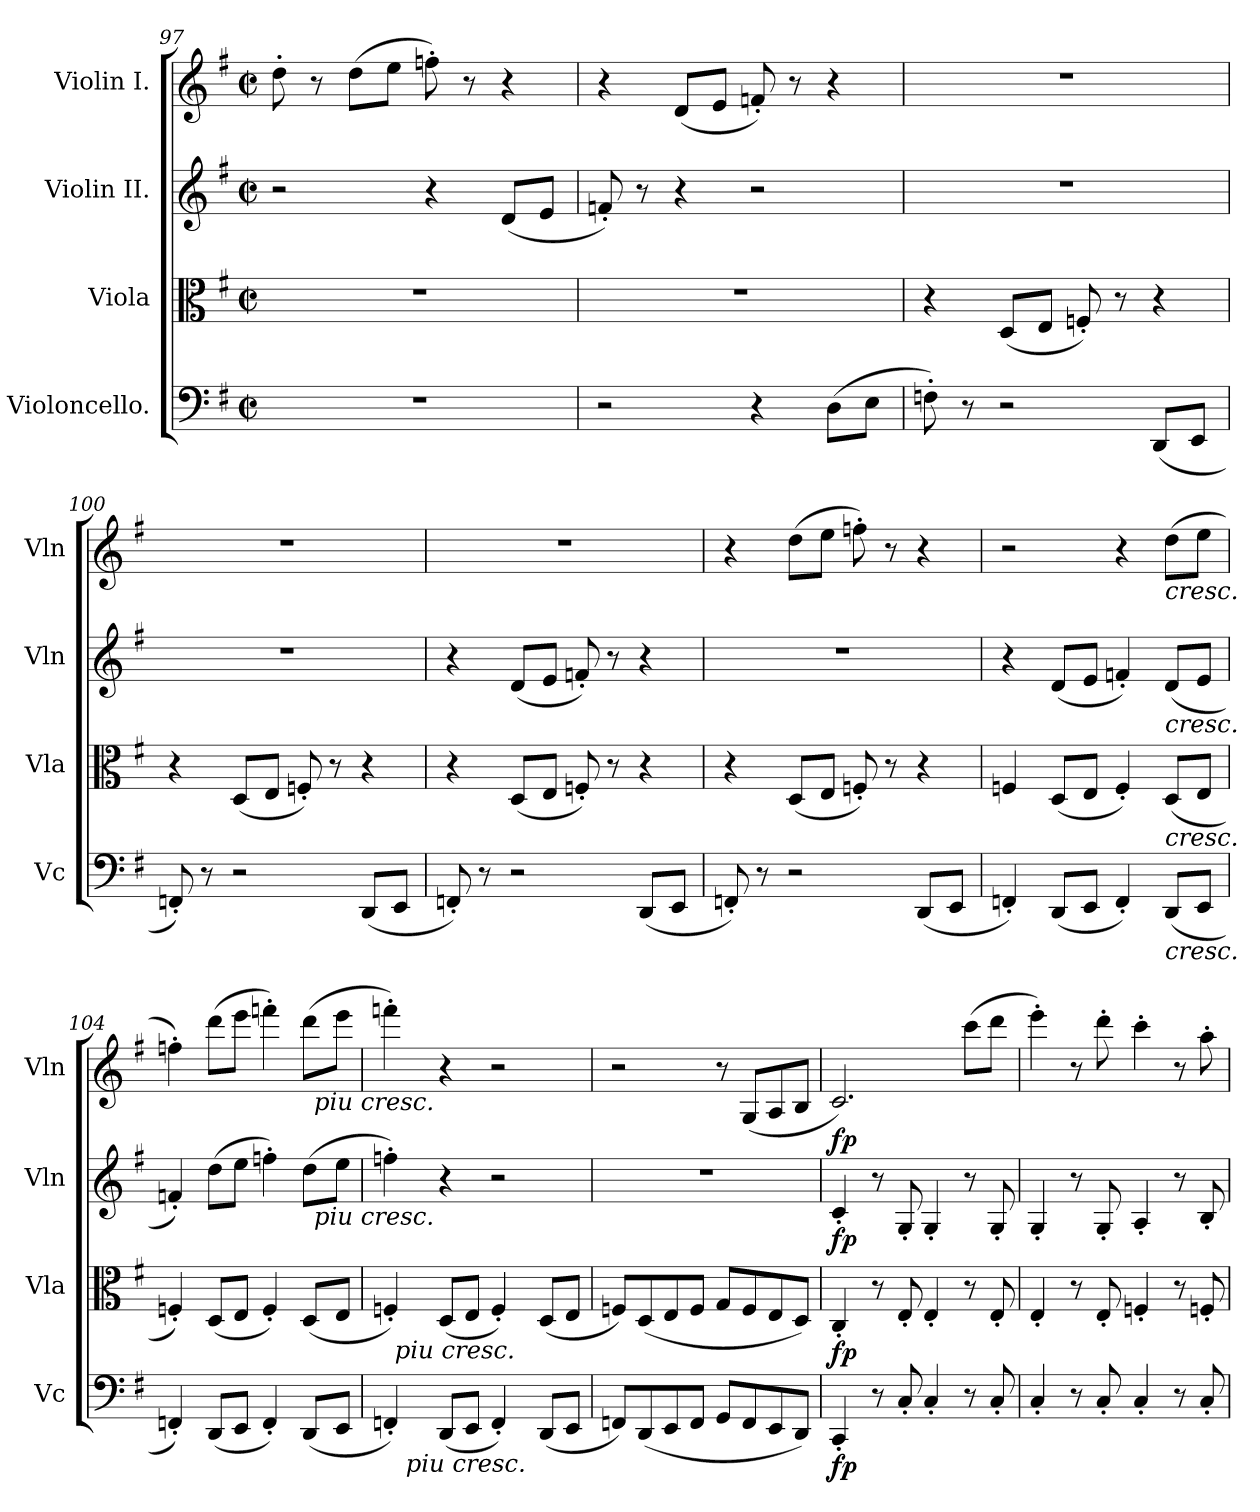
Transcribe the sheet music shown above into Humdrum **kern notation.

**kern	**dynam	**kern	**dynam	**kern	**dynam	**kern	**dynam
*part4	*part4	*part3	*part3	*part2	*part2	*part1	*part1
*staff4	*staff4	*staff3	*staff3	*staff2	*staff2	*staff1	*staff1
*I"Violoncello.	*	*I"Viola	*	*I"Violin II.	*	*I"Violin I.	*
*I'Vc	*	*I'Vla	*	*I'Vln	*	*I'Vln	*
*clefF4	*	*clefC3	*	*clefG2	*	*clefG2	*
*k[f#]	*	*k[f#]	*	*k[f#]	*	*k[f#]	*
*e:	*	*e:	*	*e:	*	*e:	*
*M2/2	*	*M2/2	*	*M2/2	*	*M2/2	*
*met(c|)	*	*met(c|)	*	*met(c|)	*	*met(c|)	*
=97	=97	=97	=97	=97	=97	=97	=97
1r	.	1r	.	2r	.	8dd'>\	.
.	.	.	.	.	.	8r	.
.	.	.	.	.	.	(8dd\L	.
.	.	.	.	.	.	8ee\J	.
.	.	.	.	4r	.	8ffn'>\)	.
.	.	.	.	.	.	8r	.
.	.	.	.	(8d/L	.	4r	.
.	.	.	.	8e/J	.	.	.
=98	=98	=98	=98	=98	=98	=98	=98
2r	.	1r	.	8fn'</)	.	4r	.
.	.	.	.	8r	.	.	.
.	.	.	.	4r	.	(8d/L	.
.	.	.	.	.	.	8e/J	.
4r	.	.	.	2r	.	8fn'</)	.
.	.	.	.	.	.	8r	.
(8D\L	.	.	.	.	.	4r	.
8E\J	.	.	.	.	.	.	.
!!LO:LB:g=z
=99	=99	=99	=99	=99	=99	=99	=99
8Fn'>\)	.	4r	.	1r	.	1r	.
8r	.	.	.	.	.	.	.
2r	.	(8D/L	.	.	.	.	.
.	.	8E/J	.	.	.	.	.
.	.	8Fn'</)	.	.	.	.	.
.	.	8r	.	.	.	.	.
(8DD/L	.	4r	.	.	.	.	.
8EE/J	.	.	.	.	.	.	.
=100	=100	=100	=100	=100	=100	=100	=100
8FFn'</)	.	4r	.	1r	.	1r	.
8r	.	.	.	.	.	.	.
2r	.	(8D/L	.	.	.	.	.
.	.	8E/J	.	.	.	.	.
.	.	8Fn'</)	.	.	.	.	.
.	.	8r	.	.	.	.	.
(8DD/L	.	4r	.	.	.	.	.
8EE/J	.	.	.	.	.	.	.
=101	=101	=101	=101	=101	=101	=101	=101
8FFn'</)	.	4r	.	4r	.	1r	.
8r	.	.	.	.	.	.	.
2r	.	(8D/L	.	(8d/L	.	.	.
.	.	8E/J	.	8e/J	.	.	.
.	.	8Fn'</)	.	8fn'</)	.	.	.
.	.	8r	.	8r	.	.	.
(8DD/L	.	4r	.	4r	.	.	.
8EE/J	.	.	.	.	.	.	.
=102	=102	=102	=102	=102	=102	=102	=102
8FFn'</)	.	4r	.	1r	.	4r	.
8r	.	.	.	.	.	.	.
2r	.	(8D/L	.	.	.	(8dd\L	.
.	.	8E/J	.	.	.	8ee\J	.
.	.	8Fn'</)	.	.	.	8ffn'>\)	.
.	.	8r	.	.	.	8r	.
(8DD/L	.	4r	.	.	.	4r	.
8EE/J	.	.	.	.	.	.	.
=103	=103	=103	=103	=103	=103	=103	=103
4FFn'</)	.	4Fn/	.	4r	.	2r	.
(8DD/L	.	(8D/L	.	(8d/L	.	.	.
8EE/J	.	8E/J	.	8e/J	.	.	.
4FF'</)	.	4F'</)	.	4fn'</)	.	4r	.
!	!	!	!	!	!	!LO:TX:b:i:t=cresc.	!
!	!	!	!	!LO:TX:b:i:t=cresc.	!	!	!
!	!	!LO:TX:b:i:t=cresc.	!	!	!	!	!
!LO:TX:b:i:t=cresc.	!	!	!	!	!	!	!
(8DD/L	.	(8D/L	.	(8d/L	.	(8dd\L	.
8EE/J	.	8E/J	.	8e/J	.	8ee\J	.
=104	=104	=104	=104	=104	=104	=104	=104
*	*	*	*	*^	*	*^	*
4FFn'</)	.	4Fn'</)	.	4fn'</)	2ryy	.	4ffn'>\)	2ryy	.
(8DD/L	.	(8D/L	.	(8dd\L	.	.	(8ddd\L	.	.
8EE/J	.	8E/J	.	8ee\J	.	.	8eee\J	.	.
4FF'</)	.	4F'</)	.	4ffn'>\)	4ryy	.	4fffn'>\)	4ryy	.
(8DD/L	.	(8D/L	.	(8dd\L	32ryy	.	(8ddd\L	32ryy	.
!	!	!	!	!	!	!	!	!LO:TX:b:i:t=piu cresc.	!
!	!	!	!	!	!LO:TX:b:i:t=piu cresc.	!	!	!	!
.	.	.	.	.	8..ryy	.	.	8..ryy	.
8EE/J	.	8E/J	.	8ee\J	.	.	8eee\J	.	.
*	*	*	*	*v	*v	*	*	*	*
*	*	*	*	*	*	*v	*v	*
=105	=105	=105	=105	=105	=105	=105	=105
*^	*	*^	*	*	*	*	*
4FFn'</)	16ryy	.	4Fn'</)	32ryy	.	4ffn'>\)	.	4fffn'>\)	.
!	!	!	!	!LO:TX:b:i:t=piu cresc.	!	!	!	!	!
.	.	.	.	2ryy	.	.	.	.	.
!	!LO:TX:b:i:t=piu cresc.	!	!	!	!	!	!	!	!
.	2...ryy	.	.	.	.	.	.	.	.
(8DD/L	.	.	(8D/L	.	.	4r	.	4r	.
8EE/J	.	.	8E/J	.	.	.	.	.	.
4FF'</)	.	.	4F'</)	.	.	2r	.	2r	.
.	.	.	.	4...ryy	.	.	.	.	.
(8DD/L	.	.	(8D/L	.	.	.	.	.	.
8EE/J	.	.	8E/J	.	.	.	.	.	.
*v	*v	*	*	*	*	*	*	*	*
*	*	*v	*v	*	*	*	*	*
=106	=106	=106	=106	=106	=106	=106	=106
8FFn/L)	.	8Fn/L)	.	1r	.	2r	.
(8DD/	.	(8D/	.	.	.	.	.
8EE/	.	8E/	.	.	.	.	.
8FF/J	.	8F/J	.	.	.	.	.
8GG/L	.	8G/L	.	.	.	8r	.
8FF/	.	8F/	.	.	.	(8G/L	.
8EE/	.	8E/	.	.	.	8A/	.
8DD/J)	.	8D/J)	.	.	.	8B/J	.
=107	=107	=107	=107	=107	=107	=107	=107
!	!LO:DY:b	!	!LO:DY:b	!	!LO:DY:b	!	!LO:DY:b
4CC'</	fp	4C'</	fp	4c'</	fp	2.c/)	fp
8r	.	8r	.	8r	.	.	.
8C'</	.	8E'</	.	8G'</	.	.	.
4C'</	.	4E'</	.	4G'</	.	.	.
8r	.	8r	.	8r	.	(8ccc\L	.
8C'</	.	8E'</	.	8G'</	.	8ddd\J	.
!!LO:LB:g=z
=108	=108	=108	=108	=108	=108	=108	=108
4C'</	.	4E'</	.	4G'</	.	4eee'>\)	.
8r	.	8r	.	8r	.	8r	.
8C'</	.	8E'</	.	8G'</	.	8ddd'>\	.
4C'</	.	4Fn'</	.	4A'</	.	4ccc'>\	.
8r	.	8r	.	8r	.	8r	.
8C'</	.	8Fn'</	.	8B'</	.	8aa'>\	.
=	=	=	=	=	=	=	=
*-	*-	*-	*-	*-	*-	*-	*-
